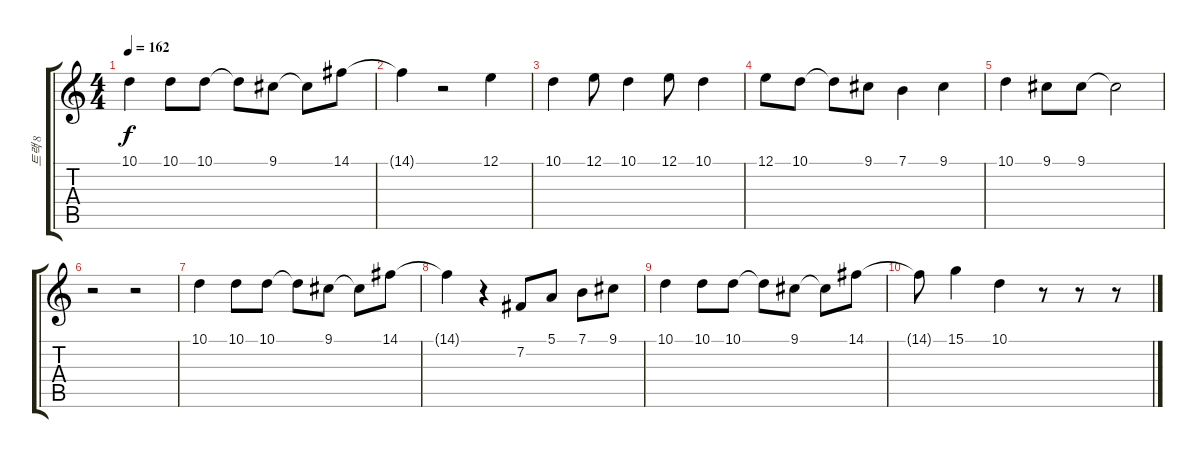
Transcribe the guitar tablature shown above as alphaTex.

\track ("트랙 8" "트랙 8") {instrument altosax}
\staff {score tabs}
\tuning (E4 B3 G3 D3 A2 E2) {hide}
\ts (4 4)
\tempo 162
\clef g2
\ks c
10.1.4{dy f} 10.1.8 10.1.8 10.1{t}.8 9.1.8 9.1{t}.8 14.1.8 |
14.1{t}.4 r.2 12.1.4 |
10.1.4 12.1.8 10.1.4 12.1.8 10.1.4 |
12.1.8 10.1.8 10.1{t}.8 9.1.8 7.1.4 9.1.4 |
10.1.4 9.1.8 9.1.8 9.1{t}.2 |
r.2 r.2 |
10.1.4 10.1.8 10.1.8 10.1{t}.8 9.1.8 9.1{t}.8 14.1.8 |
14.1{t}.4 r.4 7.2.8 5.1.8 7.1.8 9.1.8 |
10.1.4 10.1.8 10.1.8 10.1{t}.8 9.1.8 9.1{t}.8 14.1.8 |
14.1{t}.8 15.1.4 10.1.4 r.8 r.8 r.8
